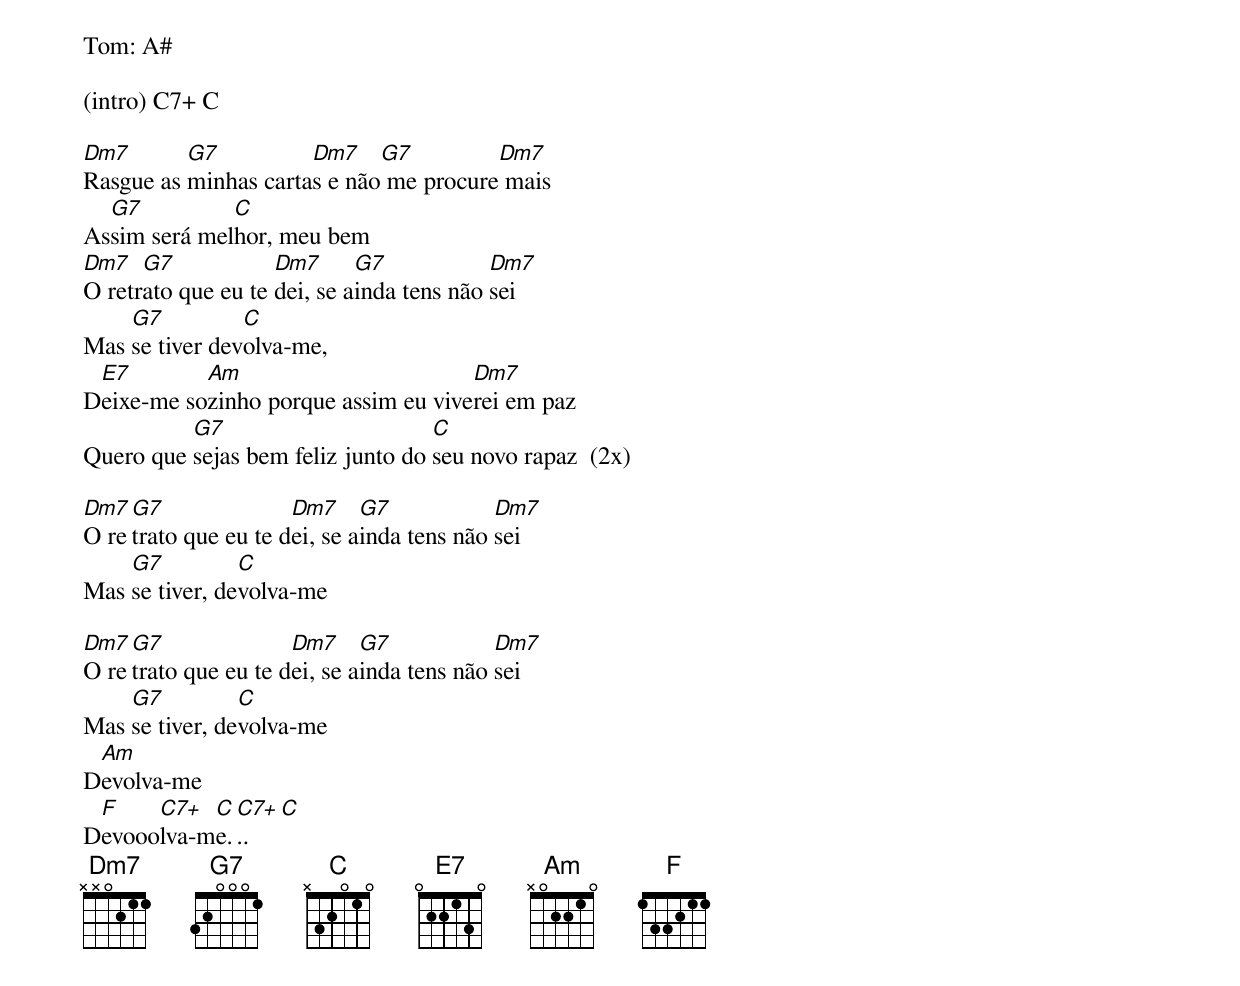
Tom: A#

(intro) C7+ C

Dm7       G7          Dm7    G7         Dm7
Rasgue as minhas cartas e não me procure mais
  G7          C
Assim será melhor, meu bem
Dm7   G7            Dm7      G7            Dm7
O retrato que eu te dei, se ainda tens não sei
    G7          C
Mas se tiver devolva-me,
 E7        Am                        Dm7
Deixe-me sozinho porque assim eu viverei em paz
          G7                       C
Quero que sejas bem feliz junto do seu novo rapaz  (2x)

Dm7 G7               Dm7     G7            Dm7
O retrato que eu te dei, se ainda tens não sei
    G7          C
Mas se tiver, devolva-me

Dm7 G7               Dm7     G7            Dm7
O retrato que eu te dei, se ainda tens não sei
    G7          C
Mas se tiver, devolva-me
 Am
Devolva-me
 F    C7+  C C7+ C
Devooolva-me...
